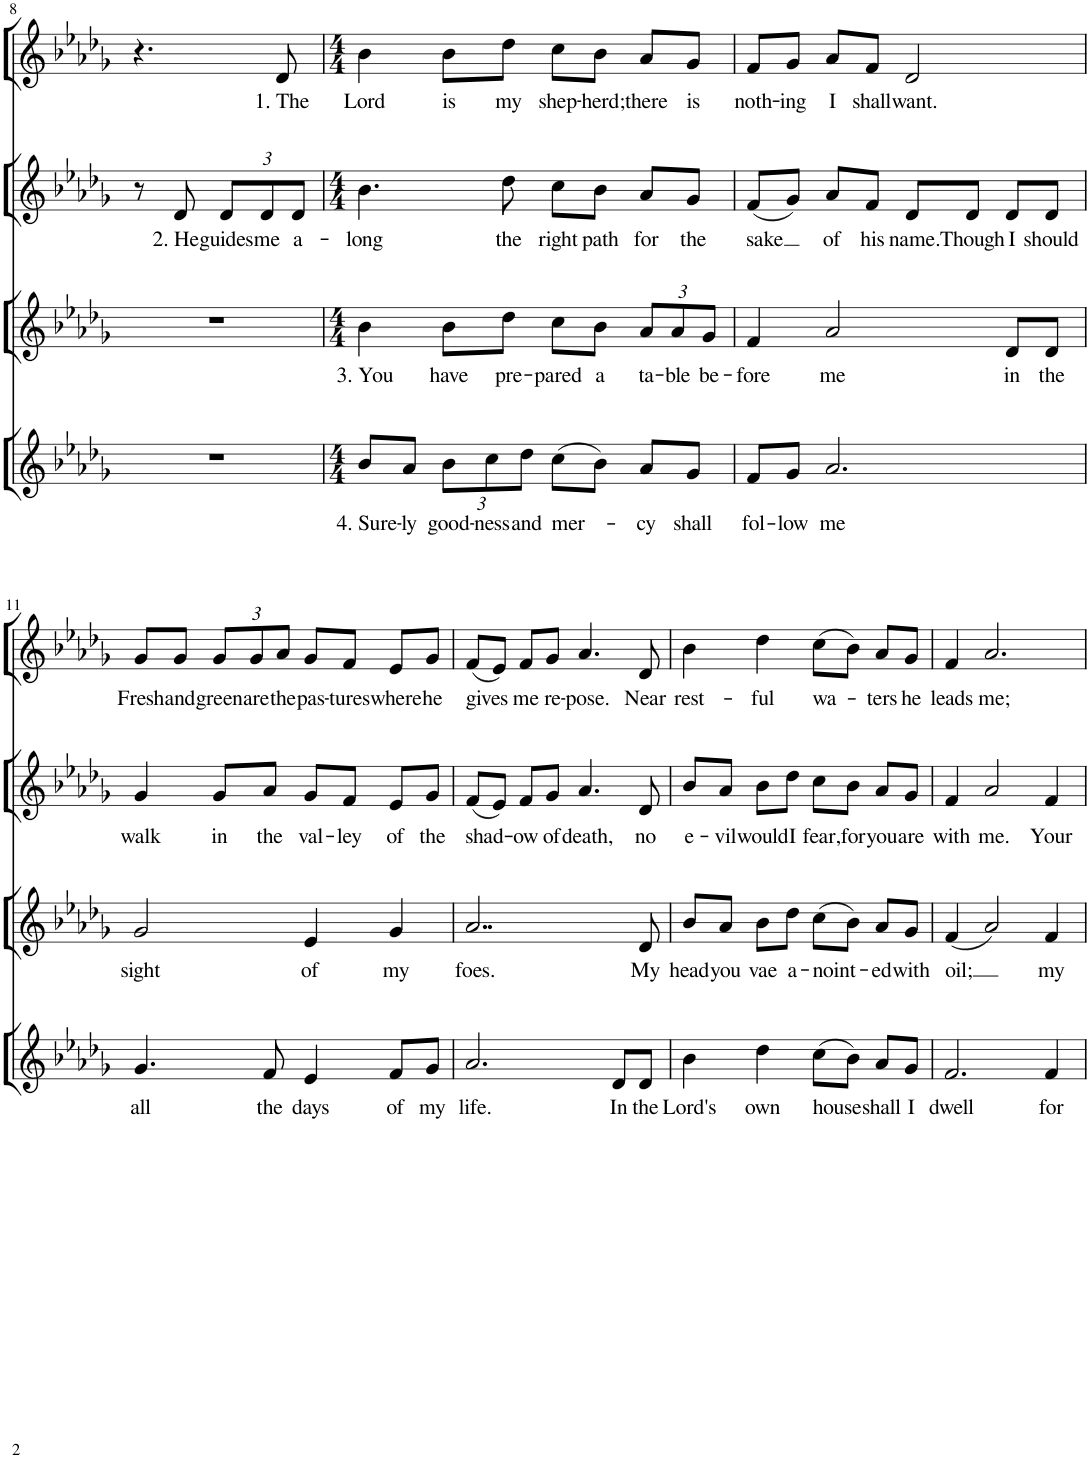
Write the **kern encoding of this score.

**kern	**text	**kern	**text	**kern	**text	**kern	**text
*part4	*part4	*part3	*part3	*part2	*part2	*part1	*part1
*staff4	*staff4	*staff3	*staff3	*staff2	*staff2	*staff1	*staff1
*I"Voice	*	*I"Voice	*	*I"Voice	*	*I"Voice	*
!!LO:PB:g=z
*clefG2	*	*clefG2	*	*clefG2	*	*clefG2	*
*k[b-e-a-d-g-]	*	*k[b-e-a-d-g-]	*	*k[b-e-a-d-g-]	*	*k[b-e-a-d-g-]	*
*M2/4	*	*M2/4	*	*M2/4	*	*M2/4	*
=8	=8	=8	=8	=8	=8	=8	=8
2r	.	2r	.	8r	.	4.r	.
!	!	!	!	!	!LO:LY:b	!	!
.	.	.	.	8d-/	2. He	.	.
*	*	*	*	*Xbrackettup	*	*	*
!	!	!	!	!	!LO:LY:b	!	!
.	.	.	.	12d-/L	guides	.	.
!	!	!	!	!	!LO:LY:b	!	!
.	.	.	.	12d-/	me	.	.
!	!	!	!	!	!	!	!LO:LY:b
.	.	.	.	.	.	8d-/	1. The
!	!	!	!	!	!LO:LY:b	!	!
.	.	.	.	12d-/J	a-	.	.
=9	=9	=9	=9	=9	=9	=9	=9
*M4/4	*	*M4/4	*	*M4/4	*	*M4/4	*
!	!LO:LY:b	!	!LO:LY:b	!	!LO:LY:b	!	!LO:LY:b
8b-/L	4. Sure-	4b-\	3. You	4.b-\	-long	4b-\	Lord
!	!LO:LY:b	!	!	!	!	!	!
8a-/J	-ly	.	.	.	.	.	.
*Xbrackettup	*	*	*	*	*	*	*
!	!LO:LY:b	!	!LO:LY:b	!	!	!	!LO:LY:b
12b-\L	good-	8b-\L	have	.	.	8b-\L	is
!	!LO:LY:b	!	!	!	!	!	!
12cc\	-ness	.	.	.	.	.	.
!	!	!	!LO:LY:b	!	!LO:LY:b	!	!LO:LY:b
.	.	8dd-\J	pre-	8dd-\	the	8dd-\J	my
!	!LO:LY:b	!	!	!	!	!	!
12dd-\J	and	.	.	.	.	.	.
!	!LO:LY:b	!	!LO:LY:b	!	!LO:LY:b	!	!LO:LY:b
(8cc\L	mer-	8cc\L	-pared	8cc\L	right	8cc\L	shep-
!	!	!	!LO:LY:b	!	!LO:LY:b	!	!LO:LY:b
8b-\J)	.	8b-\J	a	8b-\J	path	8b-\J	-herd;
!	!LO:LY:b	!	!	!	!	!	!
*	*	*Xbrackettup	*	*	*	*	*
!	!	!	!LO:LY:b	!	!LO:LY:b	!	!LO:LY:b
8a-/L	-cy	12a-/L	ta-	8a-/L	for	8a-/L	there
!	!	!	!LO:LY:b	!	!	!	!
.	.	12a-/	-ble	.	.	.	.
!	!LO:LY:b	!	!	!	!LO:LY:b	!	!LO:LY:b
8g-/J	shall	.	.	8g-/J	the	8g-/J	is
!	!	!	!LO:LY:b	!	!	!	!
.	.	12g-/J	be-	.	.	.	.
=10	=10	=10	=10	=10	=10	=10	=10
!	!LO:LY:b	!	!LO:LY:b	!	!LO:LY:b	!	!LO:LY:b
8f/L	fol-	4f/	-fore	(8f/L	sake	8f/L	noth-
!	!LO:LY:b	!	!	!	!	!	!LO:LY:b
8g-/J	-low	.	.	8g-/J)	.	8g-/J	-ing
!	!LO:LY:b	!	!LO:LY:b	!	!LO:LY:b	!	!LO:LY:b
2.a-/	me	2a-/	me	8a-/L	of	8a-/L	I
!	!	!	!	!	!LO:LY:b	!	!LO:LY:b
.	.	.	.	8f/J	his	8f/J	shall
!	!	!	!	!	!LO:LY:b	!	!LO:LY:b
.	.	.	.	8d-/L	name.	2d-/	want.
!	!	!	!	!	!LO:LY:b	!	!
.	.	.	.	8d-/J	Though	.	.
!	!	!	!LO:LY:b	!	!LO:LY:b	!	!
.	.	8d-/L	in	8d-/L	I	.	.
!	!	!	!LO:LY:b	!	!LO:LY:b	!	!
.	.	8d-/J	the	8d-/J	should	.	.
!!LO:LB:g=z
=11	=11	=11	=11	=11	=11	=11	=11
!	!LO:LY:b	!	!LO:LY:b	!	!LO:LY:b	!	!LO:LY:b
4.g-/	all	2g-/	sight	4g-/	walk	8g-/L	Fresh
!	!	!	!	!	!	!	!LO:LY:b
.	.	.	.	.	.	8g-/J	and
!	!	!	!	!	!LO:LY:b	!	!
*	*	*	*	*	*	*Xbrackettup	*
!	!	!	!	!	!	!	!LO:LY:b
.	.	.	.	8g-/L	in	12g-/L	green
!	!	!	!	!	!	!	!LO:LY:b
.	.	.	.	.	.	12g-/	are
!	!LO:LY:b	!	!	!	!LO:LY:b	!	!
8f/	the	.	.	8a-/J	the	.	.
!	!	!	!	!	!	!	!LO:LY:b
.	.	.	.	.	.	12a-/J	the
!	!LO:LY:b	!	!LO:LY:b	!	!LO:LY:b	!	!LO:LY:b
4e-/	days	4e-/	of	8g-/L	val-	8g-/L	pas-
!	!	!	!	!	!LO:LY:b	!	!LO:LY:b
.	.	.	.	8f/J	-ley	8f/J	-tures
!	!LO:LY:b	!	!LO:LY:b	!	!LO:LY:b	!	!LO:LY:b
8f/L	of	4g-/	my	8e-/L	of	8e-/L	where
!	!LO:LY:b	!	!	!	!LO:LY:b	!	!LO:LY:b
8g-/J	my	.	.	8g-/J	the	8g-/J	he
=12	=12	=12	=12	=12	=12	=12	=12
!	!LO:LY:b	!	!LO:LY:b	!	!LO:LY:b	!	!LO:LY:b
2.a-/	life.	2..a-/	foes.	(8f/L	shad-	(8f/L	gives
.	.	.	.	8e-/J)	.	8e-/J)	.
!	!	!	!	!	!LO:LY:b	!	!LO:LY:b
.	.	.	.	8f/L	-ow	8f/L	me
!	!	!	!	!	!LO:LY:b	!	!LO:LY:b
.	.	.	.	8g-/J	of	8g-/J	re-
!	!	!	!	!	!LO:LY:b	!	!LO:LY:b
.	.	.	.	4.a-/	death,	4.a-/	-pose.
!	!LO:LY:b	!	!	!	!	!	!
8d-/L	In	.	.	.	.	.	.
!	!LO:LY:b	!	!LO:LY:b	!	!LO:LY:b	!	!LO:LY:b
8d-/J	the	8d-/	My	8d-/	no	8d-/	Near
=13	=13	=13	=13	=13	=13	=13	=13
!	!LO:LY:b	!	!LO:LY:b	!	!LO:LY:b	!	!LO:LY:b
4b-\	Lord's	8b-/L	head	8b-/L	e-	4b-\	rest-
!	!	!	!LO:LY:b	!	!LO:LY:b	!	!
.	.	8a-/J	you	8a-/J	-vil	.	.
!	!LO:LY:b	!	!LO:LY:b	!	!LO:LY:b	!	!LO:LY:b
4dd-\	own	8b-\L	vae	8b-\L	would	4dd-\	-ful
!	!	!	!LO:LY:b	!	!LO:LY:b	!	!
.	.	8dd-\J	a-	8dd-\J	I	.	.
!	!LO:LY:b	!	!LO:LY:b	!	!LO:LY:b	!	!LO:LY:b
(8cc\L	house	(8cc\L	-noint-	8cc\L	fear,	(8cc\L	wa-
!	!	!	!	!	!LO:LY:b	!	!
8b-\J)	.	8b-\J)	.	8b-\J	for	8b-\J)	.
!	!LO:LY:b	!	!LO:LY:b	!	!LO:LY:b	!	!LO:LY:b
8a-/L	shall	8a-/L	-ed	8a-/L	you	8a-/L	-ters
!	!LO:LY:b	!	!LO:LY:b	!	!LO:LY:b	!	!LO:LY:b
8g-/J	I	8g-/J	with	8g-/J	are	8g-/J	he
=14	=14	=14	=14	=14	=14	=14	=14
!	!LO:LY:b	!	!LO:LY:b	!	!LO:LY:b	!	!LO:LY:b
2.f/	dwell	(4f/	oil;	4f/	with	4f/	leads
!	!	!	!	!	!LO:LY:b	!	!LO:LY:b
.	.	2a-/)	.	2a-/	me.	2.a-/	me;
!	!LO:LY:b	!	!LO:LY:b	!	!LO:LY:b	!	!
4f/	for	4f/	my	4f/	Your	.	.
=	=	=	=	=	=	=	=
*-	*-	*-	*-	*-	*-	*-	*-
